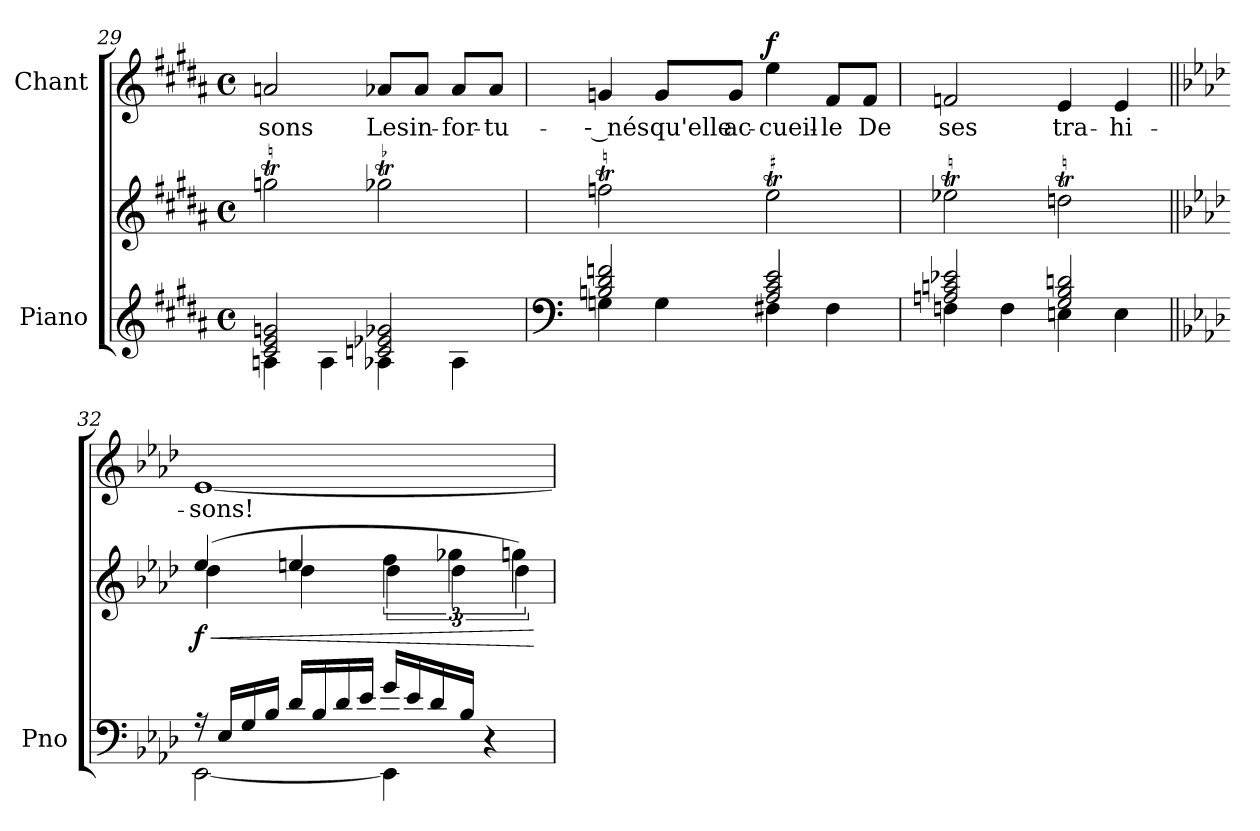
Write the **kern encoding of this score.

**kern	**kern	**dynam	**kern	**text	**dynam
*part2	*part2	*part2	*part1	*part1	*part1
*staff3	*staff2	*staff2/3	*staff1	*staff1	*staff1
*I"Piano	*	*	*I"Chant	*	*
*I'Pno	*	*	*	*	*
*clefG2	*clefG2	*	*clefG2	*	*
*k[f#c#g#d#a#]	*k[f#c#g#d#a#]	*	*k[f#c#g#d#a#]	*	*
*M4/4	*M4/4	*	*M4/4	*	*
*met(c)	*met(c)	*	*met(c)	*	*
=29	=29	=29	=29	=29	=29
*^	*	*	*	*	*
!	!	!	!	!	!LO:LY:b	!
4An\	2c#/ 2e/ 2gn/	2ggnT\	.	2an/	-sons	.
4A\	.	.	.	.	.	.
!	!	!LO:TR:acc=-	!	!	!LO:LY:b	!
4A-X\	2cn/ 2e-X/ 2g-X/	2gg-XT\	.	8a-X/L	Les	.
!	!	!	!	!	!LO:LY:b	!
.	.	.	.	8a-/J	in-	.
!	!	!	!	!	!LO:LY:b	!
4A-\	.	.	.	8a-/L	-for-	.
!	!	!	!	!	!LO:LY:b	!
.	.	.	.	8a-/J	-tu-	.
!!LO:LB:g=z
=30	=30	=30	=30	=30	=30	=30
*clefF4	*	*	*	*	*	*
!	!	!	!	!	!LO:LY:b	!
4Gn\	2Bn/ 2d#/ 2fn/	2ffnT\	.	4gn/	-- nés	.
!	!	!	!	!	!LO:LY:b	!
4G\	.	.	.	8g/L	qu'elle	.
!	!	!	!	!	!LO:LY:b	!
.	.	.	.	8g/J	ac-	.
!	!	!LO:TR:acc=#	!	!	!LO:LY:b	!LO:DY:a
4F#X\	2A#/ 2c#/ 2e/	2eeT\	.	4ee\	-cueil-	f
!	!	!	!	!	!LO:LY:b	!
4F#\	.	.	.	8f#/L	-le	.
!	!	!	!	!	!LO:LY:b	!
.	.	.	.	8f#/J	De	.
=31	=31	=31	=31	=31	=31	=31
!	!	!	!	!	!LO:LY:b	!
4Fn\	2An/ 2cn/ 2e-X/	2ee-XT\	.	2fn/	ses	.
4F\	.	.	.	.	.	.
!	!	!	!	!	!LO:LY:b	!
4En\	2G#/ 2B/ 2dn/	2ddnT\	.	4e/	tra-	.
!	!	!	!	!	!LO:LY:b	!
4E\	.	.	.	4e/	-hi-	.
=32||	=32||	=32||	=32||	=32||	=32||	=32||
*k[b-e-a-d-]	*	*k[b-e-a-d-]	*	*k[b-e-a-d-]	*	*
!	!	!	!LO:HP:b	!	!LO:LY:b	!
*	*	*^	*	*	*	*
!	!	!	!	!LO:DY:n=1:b	!	!	!
16r	[2EE-\	(4ee-/	4dd-\	< f	[1e-	-sons!	.
16E-/LL	.	.	.	.	.	.	.
16G/	.	.	.	.	.	.	.
16B-/JJ	.	.	.	.	.	.	.
16d-/LL	.	4een/	4dd-\	.	.	.	.
16B-/	.	.	.	.	.	.	.
16d-/	.	.	.	.	.	.	.
16e-/JJ	.	.	.	.	.	.	.
16g/LL	4EE-\]	6ff\	6dd-\	.	.	.	.
16e-/	.	.	.	.	.	.	.
16d-/	.	.	.	.	.	.	.
.	.	6gg-X\	6dd-\	.	.	.	.
16B-/JJ	.	.	.	.	.	.	.
4r	4ryy	.	.	.	.	.	.
.	.	6ggn\)	6dd-\	.	.	.	.
*v	*v	*	*	*	*	*	*
*	*v	*v	*	*	*	*
.	.	[	.	.	.
=	=	=	=	=	=
*-	*-	*-	*-	*-	*-
